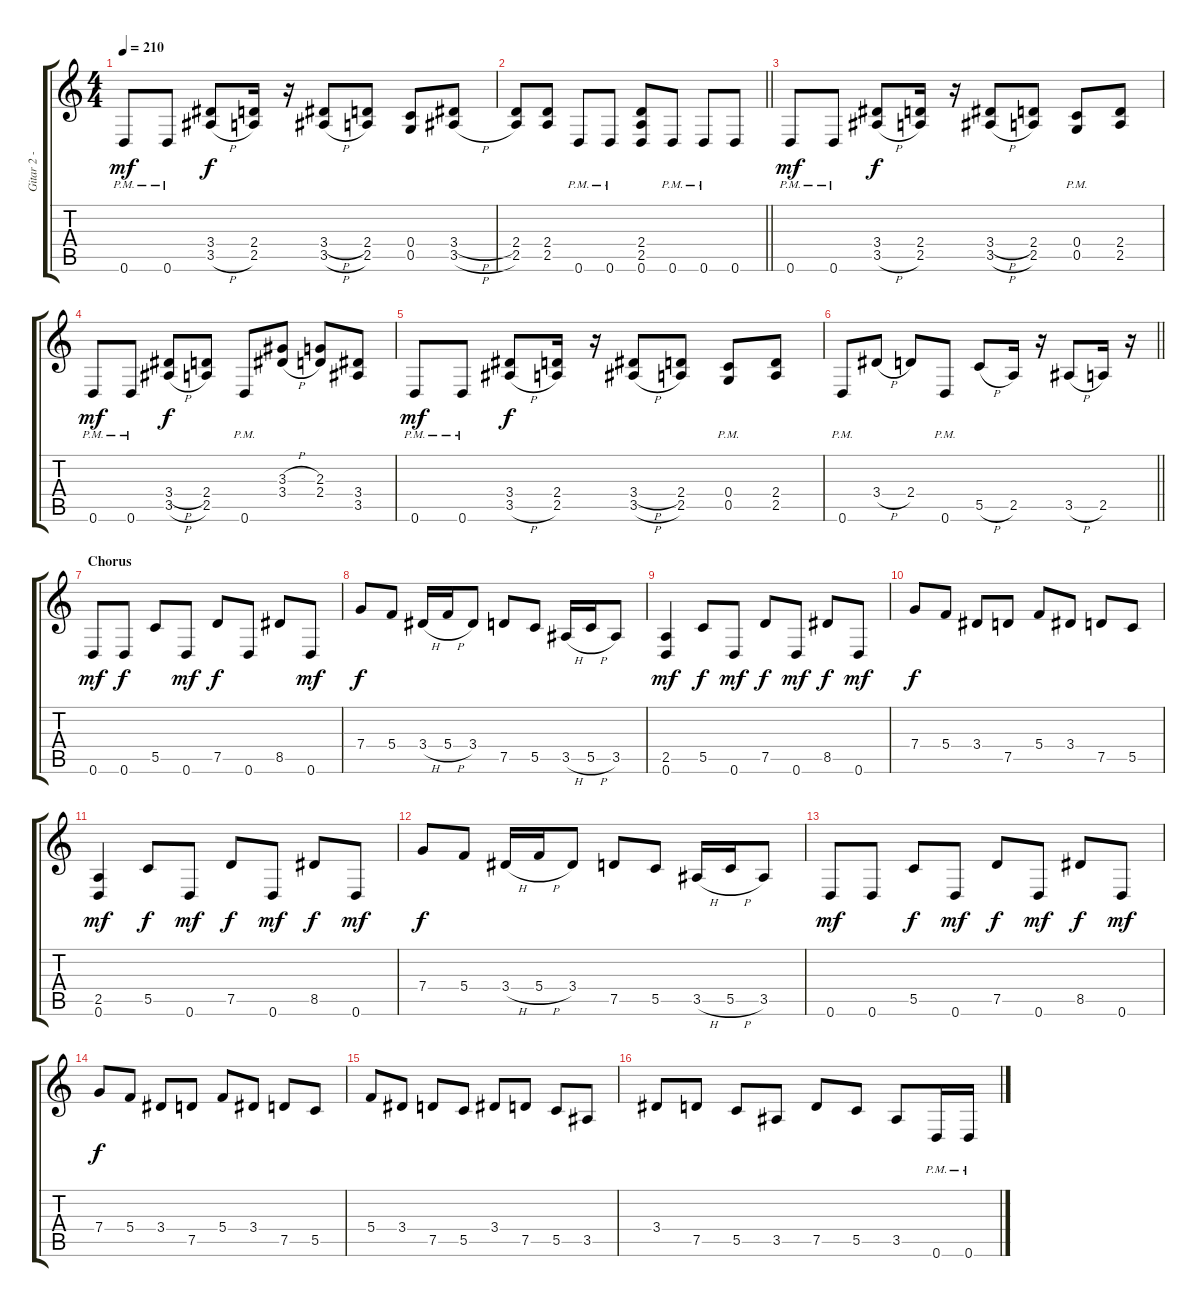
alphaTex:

\track ("Gitar 2 - Taner" "Gitar 2 - ") {instrument distortionguitar}
\staff {score tabs}
\tuning (D4 A3 F3 C3 G2 D2) {hide}
\ts (4 4)
\tempo 210
\clef g2
\ks c
0.6{pm}.8{dy mf} 0.6{pm}.8 (3.4 3.5{h}).8{dy f} (2.4 2.5).16 r.16 (3.4{h} 3.5{h}).8 (2.4 2.5).8 (0.4 0.5).8 (3.4{h} 3.5{h}).8 |
\barLineRight lightlight
(2.4 2.5).8 (2.4 2.5).8 0.6{pm}.8 0.6{pm}.8 (2.4 2.5 0.6).8 0.6{pm}.8 0.6{pm}.8 0.6.8 |
0.6{pm}.8{dy mf} 0.6{pm}.8 (3.4 3.5{h}).8{dy f} (2.4 2.5).16 r.16 (3.4{h} 3.5{h}).8 (2.4 2.5).8 (0.4{pm} 0.5{pm}).8 (2.4 2.5).8 |
0.6{pm}.8{dy mf} 0.6{pm}.8 (3.4{h} 3.5{h}).8{dy f} (2.4 2.5).8 0.6{pm}.8 (3.3{h} 3.4{h}).8 (2.3 2.4).8 (3.4 3.5).8 |
0.6{pm}.8{dy mf} 0.6{pm}.8 (3.4 3.5{h}).8{dy f} (2.4 2.5).16 r.16 (3.4{h} 3.5{h}).8 (2.4 2.5).8 (0.4{pm} 0.5{pm}).8 (2.4 2.5).8 |
\barLineRight lightlight
0.6{pm}.8 3.4{h}.8 2.4.8 0.6{pm}.8 5.5{h}.8 2.5.16 r.16 3.5{h}.8 2.5.16 r.16 |
\section ("" "Chorus")
0.6.8{dy mf} 0.6.8{dy f} 5.5.8 0.6.8{dy mf} 7.5.8{dy f} 0.6.8 8.5.8 0.6.8{dy mf} |
7.4.8{dy f} 5.4.8 3.4{h}.16 5.4{h}.16 3.4.8 7.5.8 5.5.8 3.5{h}.16 5.5{h}.16 3.5.8 |
(2.5 0.6).4{dy mf} 5.5.8{dy f} 0.6.8{dy mf} 7.5.8{dy f} 0.6.8{dy mf} 8.5.8{dy f} 0.6.8{dy mf} |
7.4.8{dy f} 5.4.8 3.4.8 7.5.8 5.4.8 3.4.8 7.5.8 5.5.8 |
(2.5 0.6).4{dy mf} 5.5.8{dy f} 0.6.8{dy mf} 7.5.8{dy f} 0.6.8{dy mf} 8.5.8{dy f} 0.6.8{dy mf} |
7.4.8{dy f} 5.4.8 3.4{h}.16 5.4{h}.16 3.4.8 7.5.8 5.5.8 3.5{h}.16 5.5{h}.16 3.5.8 |
0.6.8{dy mf} 0.6.8 5.5.8{dy f} 0.6.8{dy mf} 7.5.8{dy f} 0.6.8{dy mf} 8.5.8{dy f} 0.6.8{dy mf} |
7.4.8{dy f} 5.4.8 3.4.8 7.5.8 5.4.8 3.4.8 7.5.8 5.5.8 |
5.4.8 3.4.8 7.5.8 5.5.8 3.4.8 7.5.8 5.5.8 3.5.8 |
3.4.8 7.5.8 5.5.8 3.5.8 7.5.8 5.5.8 3.5.8 0.6{pm}.16 0.6{pm}.16
